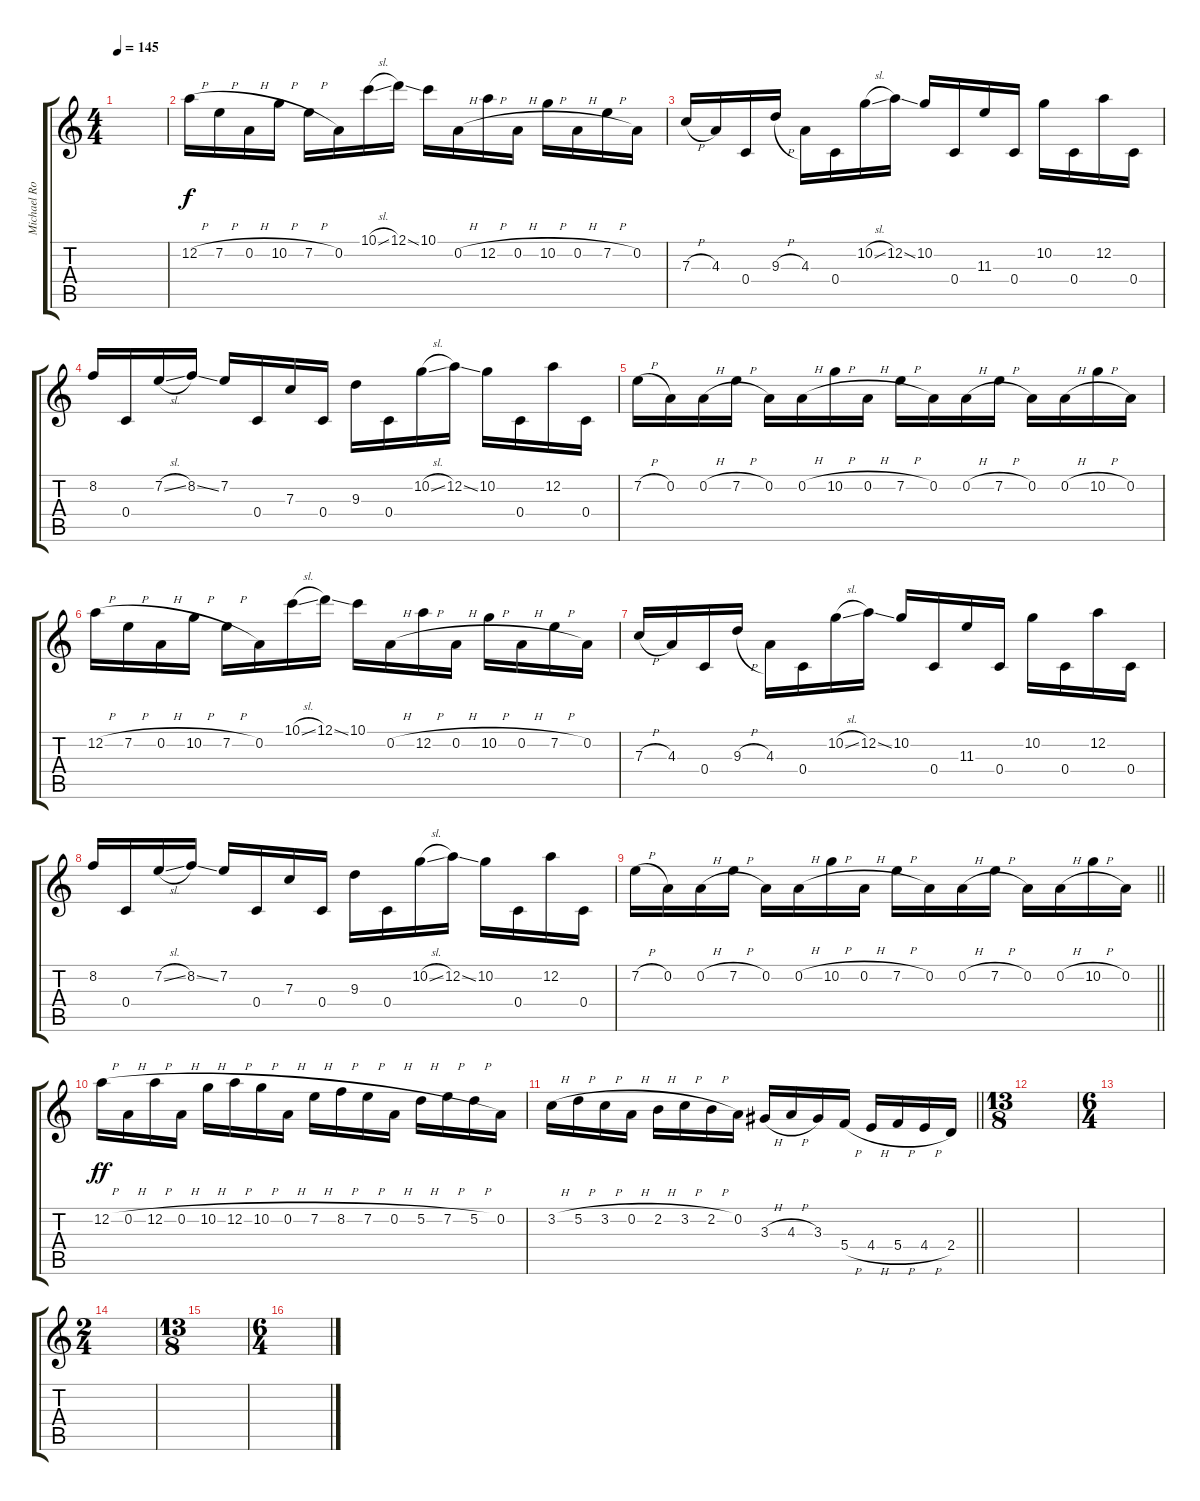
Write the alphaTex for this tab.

\track ("Michael Romeo" "Michael Ro") {instrument distortionguitar}
\staff {score tabs}
\tuning (D4 A3 F3 C3 G2 D2) {hide}
\ts (4 4)
\tempo 145
\clef g2
\ks c
|
12.2{h}.16 7.2{h}.16 0.2{h}.16 10.2{h}.16 7.2{h}.16 0.2.16 10.1{sl}.16 12.1{ss}.16 10.1.16 0.2{h}.16 12.2{h}.16 0.2{h}.16 10.2{h}.16 0.2{h}.16 7.2{h}.16 0.2.16 |
7.3{h}.16 4.3.16 0.4.16 9.3{h}.16 4.3.16 0.4.16 10.2{sl}.16 12.2{ss}.16 10.2.16 0.4.16 11.3.16 0.4.16 10.2.16 0.4.16 12.2.16 0.4.16 |
8.2.16 0.4.16 7.2{sl}.16 8.2{ss}.16 7.2.16 0.4.16 7.3.16 0.4.16 9.3.16 0.4.16 10.2{sl}.16 12.2{ss}.16 10.2.16 0.4.16 12.2.16 0.4.16 |
7.2{h}.16 0.2.16 0.2{h}.16 7.2{h}.16 0.2.16 0.2{h}.16 10.2{h}.16 0.2{h}.16 7.2{h}.16 0.2.16 0.2{h}.16 7.2{h}.16 0.2.16 0.2{h}.16 10.2{h}.16 0.2.16 |
12.2{h}.16 7.2{h}.16 0.2{h}.16 10.2{h}.16 7.2{h}.16 0.2.16 10.1{sl}.16 12.1{ss}.16 10.1.16 0.2{h}.16 12.2{h}.16 0.2{h}.16 10.2{h}.16 0.2{h}.16 7.2{h}.16 0.2.16 |
7.3{h}.16 4.3.16 0.4.16 9.3{h}.16 4.3.16 0.4.16 10.2{sl}.16 12.2{ss}.16 10.2.16 0.4.16 11.3.16 0.4.16 10.2.16 0.4.16 12.2.16 0.4.16 |
8.2.16 0.4.16 7.2{sl}.16 8.2{ss}.16 7.2.16 0.4.16 7.3.16 0.4.16 9.3.16 0.4.16 10.2{sl}.16 12.2{ss}.16 10.2.16 0.4.16 12.2.16 0.4.16 |
\barLineRight lightlight
7.2{h}.16 0.2.16 0.2{h}.16 7.2{h}.16 0.2.16 0.2{h}.16 10.2{h}.16 0.2{h}.16 7.2{h}.16 0.2.16 0.2{h}.16 7.2{h}.16 0.2.16 0.2{h}.16 10.2{h}.16 0.2.16 |
12.2{h}.16{dy ff} 0.2{h}.16 12.2{h}.16 0.2{h}.16 10.2{h}.16 12.2{h}.16 10.2{h}.16 0.2{h}.16 7.2{h}.16 8.2{h}.16 7.2{h}.16 0.2{h}.16 5.2{h}.16 7.2{h}.16 5.2{h}.16 0.2.16 |
\barLineRight lightlight
3.2{h}.16 5.2{h}.16 3.2{h}.16 0.2{h}.16 2.2{h}.16 3.2{h}.16 2.2{h}.16 0.2.16 3.3{h}.16 4.3{h}.16 3.3.16 5.4{h}.16 4.4{h}.16 5.4{h}.16 4.4{h}.16 2.4.16 |
\ts (13 8)
|
\ts (6 4)
|
\ts (2 4)
|
\ts (13 8)
|
\ts (6 4)
